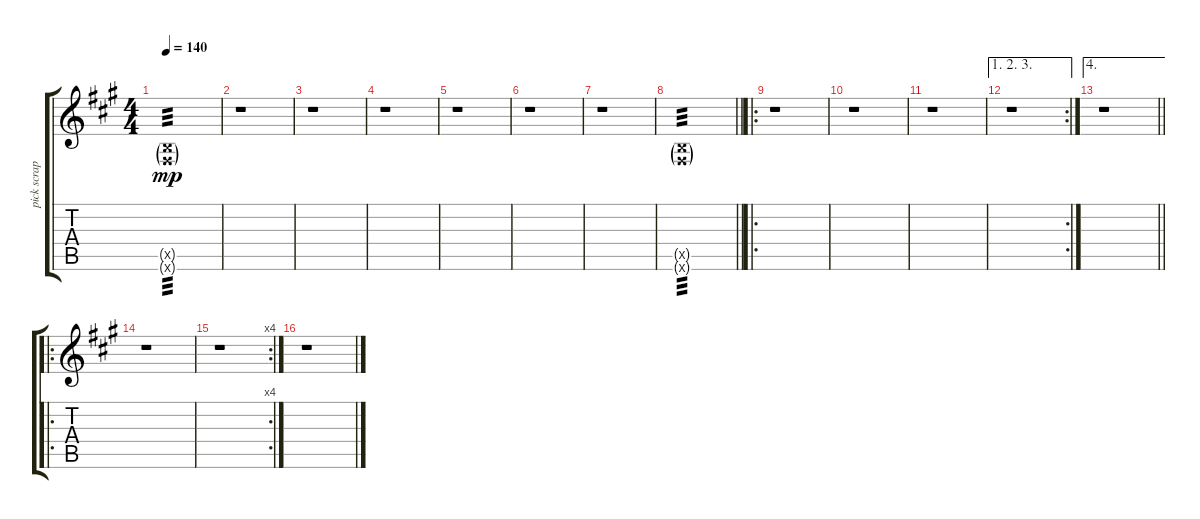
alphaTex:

\track ("pick scrapes" "pick scrap") {instrument guitarfretnoise}
\staff {score tabs}
\tuning (Eb4 Bb3 Gb3 Db3 Ab2 Eb2) {hide}
\ts (4 4)
\tempo 140
\clef g2
\ks a
(15.5{g x} 15.6{g x}).1{tp 3 dy mp instrument guitarfretnoise} |
r.1 |
r.1 |
r.1 |
r.1 |
r.1 |
r.1 |
\barLineRight lightlight
(15.5{g x} 15.6{g x}).1{tp 3} |
\ro
r.1 |
r.1 |
r.1 |
\ae (1 2 3)
\rc 2
r.1 |
\ae 4
\barLineRight lightlight
r.1 |
\ro
r.1 |
\rc 4
r.1 |
r.1
